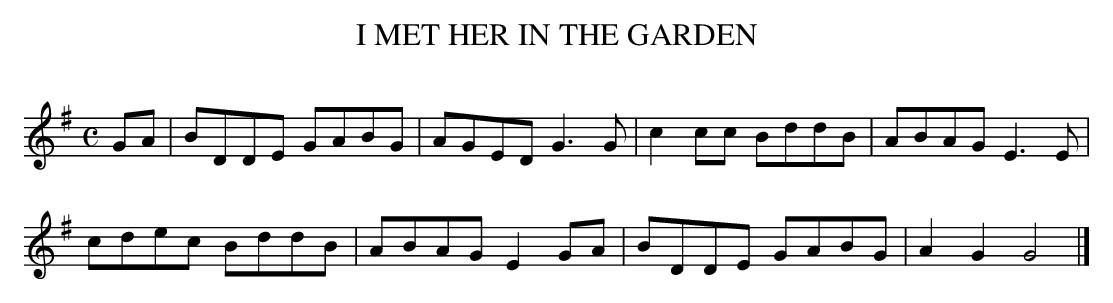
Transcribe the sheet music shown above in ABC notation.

X:1
T:I MET HER IN THE GARDEN
Y:(none)
Q:200
M:C
L:1/8
K:G
GA|BDDE GABG|AGED G3G|c2cc BddB|ABAG E3E|
cdec BddB|ABAG E2GA|BDDE GABG|A2G2G4|]
